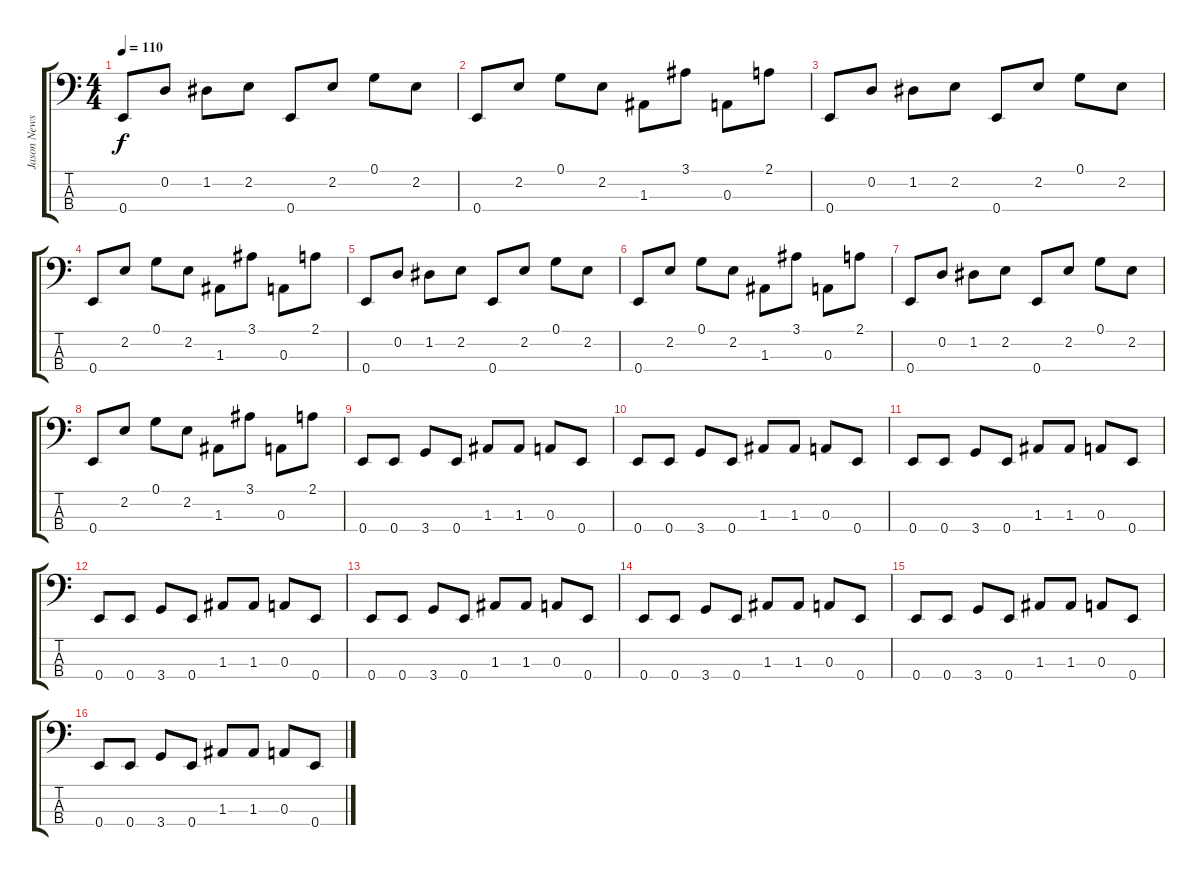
\track ("Jason Newstead" "Jason News") {instrument electricbasspick}
\staff {score tabs}
\tuning (G2 D2 A1 E1) {hide}
\ts (4 4)
\tempo 110
\clef f4
\ks c
0.4.8{dy f} 0.2.8 1.2.8 2.2.8 0.4.8 2.2.8 0.1.8 2.2.8 |
0.4.8 2.2.8 0.1.8 2.2.8 1.3.8 3.1.8 0.3.8 2.1.8 |
0.4.8 0.2.8 1.2.8 2.2.8 0.4.8 2.2.8 0.1.8 2.2.8 |
0.4.8 2.2.8 0.1.8 2.2.8 1.3.8 3.1.8 0.3.8 2.1.8 |
0.4.8 0.2.8 1.2.8 2.2.8 0.4.8 2.2.8 0.1.8 2.2.8 |
0.4.8 2.2.8 0.1.8 2.2.8 1.3.8 3.1.8 0.3.8 2.1.8 |
0.4.8 0.2.8 1.2.8 2.2.8 0.4.8 2.2.8 0.1.8 2.2.8 |
0.4.8 2.2.8 0.1.8 2.2.8 1.3.8 3.1.8 0.3.8 2.1.8 |
0.4.8 0.4.8 3.4.8 0.4.8 1.3.8 1.3.8 0.3.8 0.4.8 |
0.4.8 0.4.8 3.4.8 0.4.8 1.3.8 1.3.8 0.3.8 0.4.8 |
0.4.8 0.4.8 3.4.8 0.4.8 1.3.8 1.3.8 0.3.8 0.4.8 |
0.4.8 0.4.8 3.4.8 0.4.8 1.3.8 1.3.8 0.3.8 0.4.8 |
0.4.8 0.4.8 3.4.8 0.4.8 1.3.8 1.3.8 0.3.8 0.4.8 |
0.4.8 0.4.8 3.4.8 0.4.8 1.3.8 1.3.8 0.3.8 0.4.8 |
0.4.8 0.4.8 3.4.8 0.4.8 1.3.8 1.3.8 0.3.8 0.4.8 |
0.4.8 0.4.8 3.4.8 0.4.8 1.3.8 1.3.8 0.3.8 0.4.8
